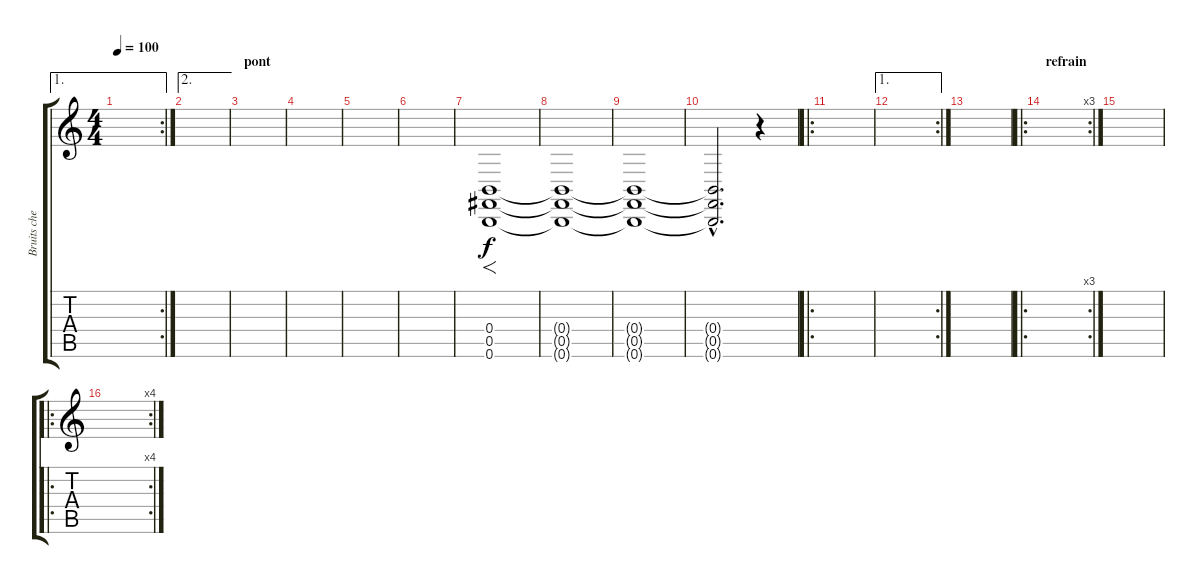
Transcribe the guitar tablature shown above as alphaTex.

\track ("Bruits chelous" "Bruits che") {instrument tangoaccordion}
\staff {score tabs}
\tuning (E4 B3 G3 B2 Gb2 B1) {hide}
\ae 1
\rc 2
\ts (4 4)
\tempo 100
\clef g2
\ks c
|
\ae 2
|
\section ("" "pont")
|
|
|
|
(0.4 0.5 0.6).1{f volume 11 instrument distortionguitar} |
(0.4{t} 0.5{t} 0.6{t}).1{volume 12} |
(0.4{t} 0.5{t} 0.6{t}).1{volume 13 instrument distortionguitar} |
(0.4{hac t} 0.5{hac t} 0.6{hac t}).2{d} r.4 |
\ro
|
\ae 1
\rc 2
|
|
\ro
\rc 3
\section ("" "refrain")
|
|
\ro
\rc 4
